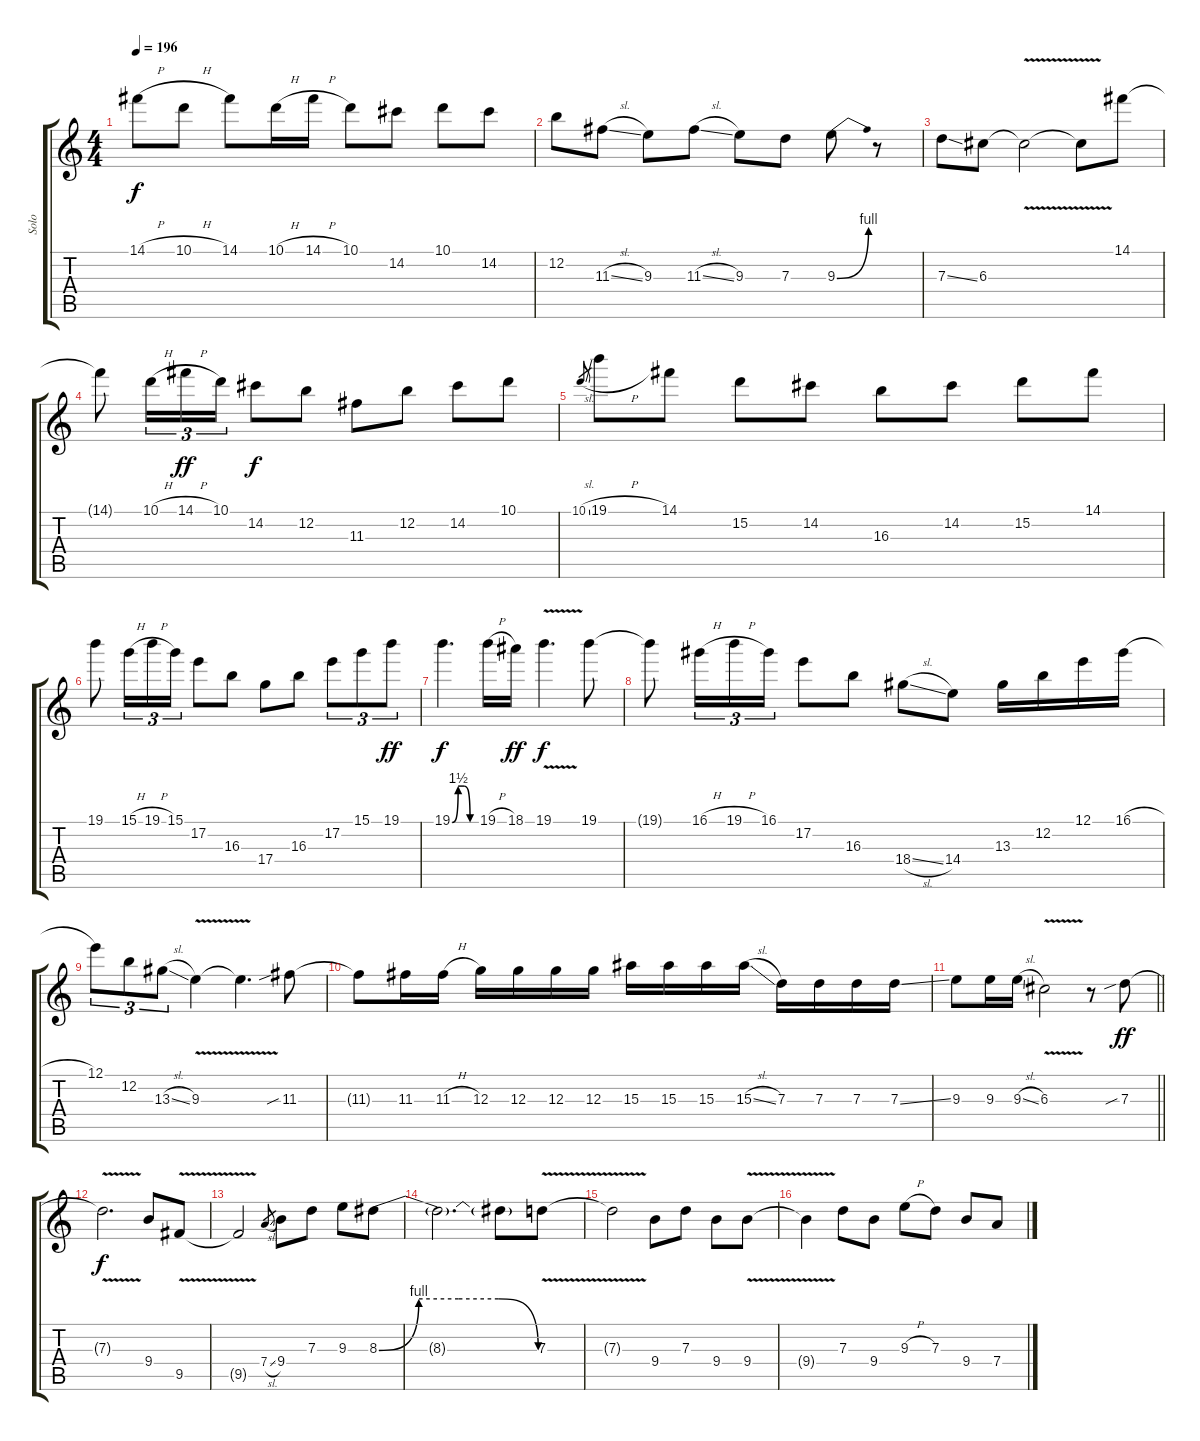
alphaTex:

\track ("Solo" "Solo") {instrument distortionguitar}
\staff {score tabs}
\tuning (E4 B3 G3 D3 A2 E2) {hide}
\ts (4 4)
\tempo 196
\clef g2
\ks c
14.1{h}.8{dy f} 10.1{h}.8 14.1.8 10.1{h}.16 14.1{h}.16 10.1.8 14.2.8 10.1.8 14.2.8 |
12.2.8 11.3{sl}.8 9.3.8 11.3{sl}.8 9.3.8 7.3.8 9.3{be (bend 0 0 60 4)}.8 r.8 |
7.3{ss}.8 6.3.8 6.3{v t}.2 6.3{t}.8 14.1.8 |
14.1{t}.8 10.1{h}.16{tu (3 2)} 14.1{h}.16{tu (3 2) dy ff} 10.1.16{tu (3 2)} 14.2.8{dy f} 12.2.8 11.3.8 12.2.8 14.2.8 10.1.8 |
10.1{sl}.8{gr} 19.1{h}.8 14.1.8 15.2.8 14.2.8 16.3.8 14.2.8 15.2.8 14.1.8 |
19.1.8 15.1{h}.16{tu (3 2)} 19.1{h}.16{tu (3 2)} 15.1.16{tu (3 2)} 17.2.8 16.3.8 17.4.8 16.3.8 17.2.8{tu (3 2)} 15.1.8{tu (3 2)} 19.1.8{tu (3 2) dy ff} |
19.1{be (custom 0 0 15 6 30 6 45 0 60 0)}.4{d dy f} 19.1{h}.16 18.1.16{dy ff} 19.1{v}.4{d dy f} 19.1.8 |
19.1{t}.8 16.1{h}.16{tu (3 2)} 19.1{h}.16{tu (3 2)} 16.1.16{tu (3 2)} 17.2.8 16.3.8 18.4{sl}.8 14.4.8 13.3.16 12.2.16 12.1.16 16.1{h}.16 |
12.1.8{tu (3 2)} 12.2.8{tu (3 2)} 13.3{sl}.8{tu (3 2)} 9.3{v}.4 9.3{t}.4{d} 11.3{sib}.8 |
11.3{t}.8 11.3.16 11.3{h}.16 12.3.16 12.3.16 12.3.16 12.3.16 15.3.16 15.3.16 15.3.16 15.3{sl}.16 7.3.16 7.3.16 7.3.16 7.3{ss}.16 |
\barLineRight lightlight
9.3.8 9.3.16 9.3{sl}.16 6.3{v}.2 r.8 7.3{sib}.8{dy ff} |
7.3{v t}.2{d dy f} 9.4.8 9.5{v}.8 |
9.5{t}.2 7.4{sl}.8{gr} 9.4.8 7.3.8 9.3.8 8.3{be (custom 0 0 15 4 30 4 45 4 60 0)}.8 |
8.3{t}.2{d} 8.3{t}.8 7.3{v}.8 |
7.3{t}.2 9.4.8 7.3.8 9.4.8 9.4{v}.8 |
9.4{t}.4 7.3.8 9.4.8 9.3{h}.8 7.3.8 9.4.8 7.4.8
